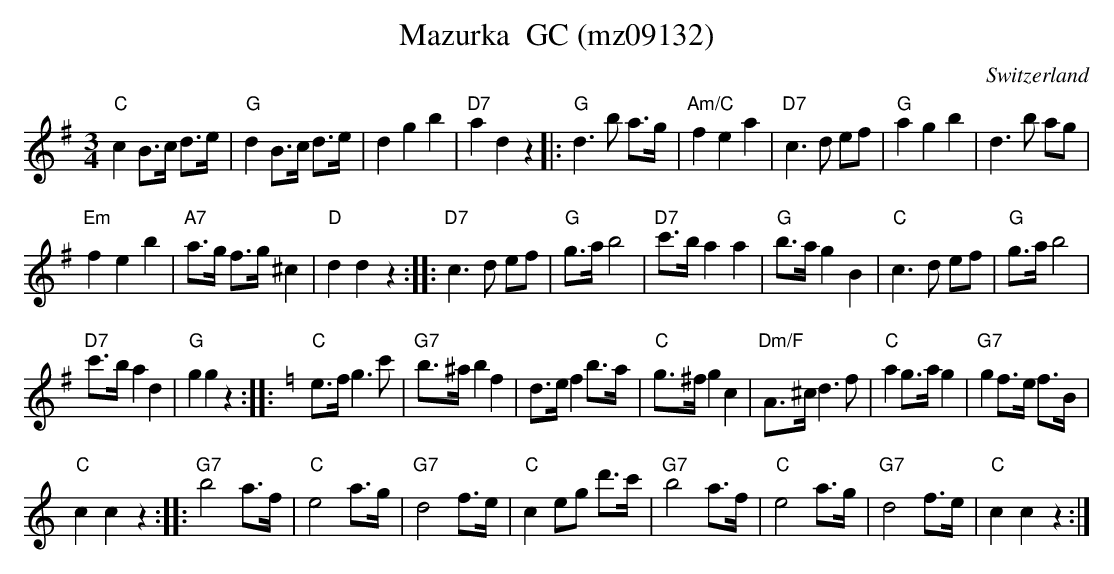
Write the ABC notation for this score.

X:1
T:Mazurka  GC (mz09132)
M:3/4
L:1/8
O:Switzerland
K:G major
"C"c2B>c d>e | "G"d2B>c d>e | d2g2b2 | "D7"a2d2z2 |: "G"d3b a>g | "Am/C"f2e2a2 | "D7"c3d ef | "G"a2g2b2 | d3b ag |
"Em"f2e2b2 | "A7"a>g f>g^c2 | "D"d2d2z2:: "D7"c3d ef | "G"g>ab4 | "D7"c'>ba2a2 | "G"b>ag2B2 | "C"c3d ef | "G"g>ab4 |
"D7"c'>ba2d2 | "G"g2g2z2 :: [K:C] "C"e>f g3c' |  "G7"b>^ab2f2 | d>ef2b>a | "C"g>^fg2c2 | "Dm/F"A>^cd3f | "C"a2g>ag2 | "G7"g2f>e f>B |
"C"c2c2z2 :: "G7"b4a>f | "C"e4a>g | "G7"d4f>e | "C"c2 eg d'>c' | "G7"b4a>f | "C"e4a>g | "G7"d4f>e | "C"c2c2z2 :|
